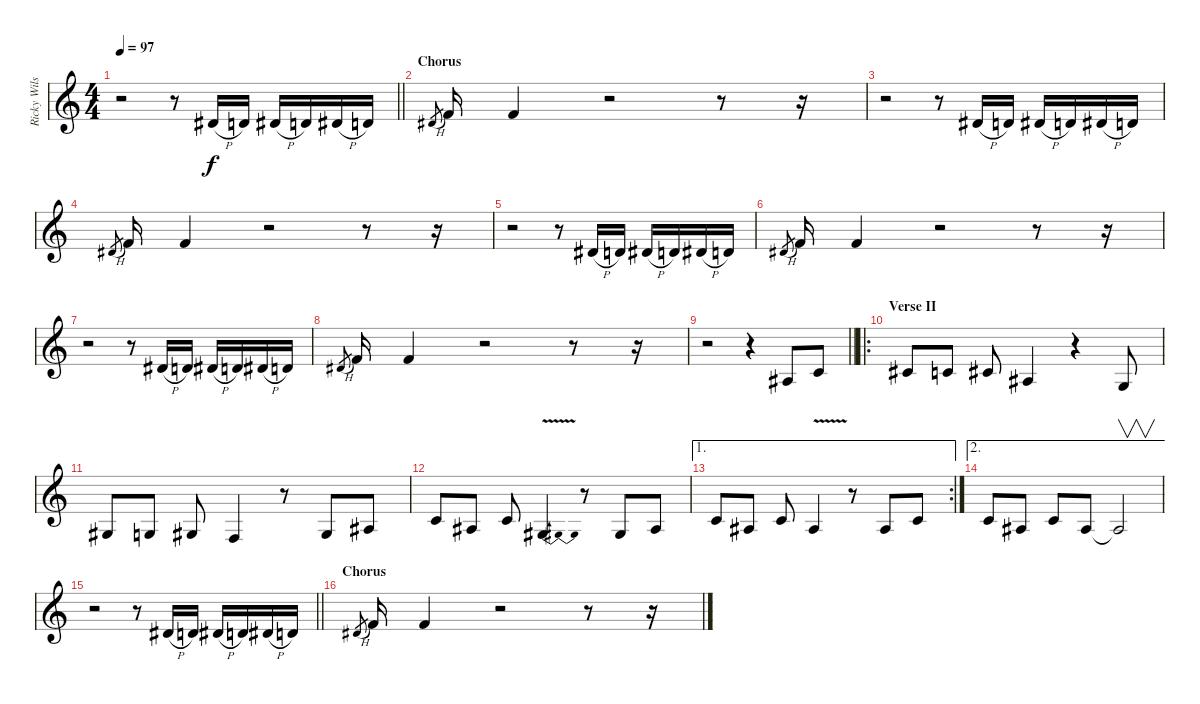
\track ("Ricky Wilson's vocals" "Ricky Wils") {instrument altosax}
\staff {score}
\tuning (E4 B3 G3 D3 A2 E2) {hide}
\ts (4 4)
\tempo 97
\clef g2
\barLineRight lightlight
\ks c
r.2{dy f} r.8 4.2{h}.16 3.2.16 4.2{h}.16 3.2.16 4.2{h}.16 3.2.16 |
\section ("" "Chorus")
4.2{h}.8{gr} 6.2.16 6.2.4 r.2 r.8 r.16 |
r.2 r.8 4.2{h}.16 3.2.16 4.2{h}.16 3.2.16 4.2{h}.16 3.2.16 |
4.2{h}.8{gr} 6.2.16 6.2.4 r.2 r.8 r.16 |
r.2 r.8 4.2{h}.16 3.2.16 4.2{h}.16 3.2.16 4.2{h}.16 3.2.16 |
4.2{h}.8{gr} 6.2.16 6.2.4 r.2 r.8 r.16 |
r.2 r.8 4.2{h}.16 3.2.16 4.2{h}.16 3.2.16 4.2{h}.16 3.2.16 |
4.2{h}.8{gr} 6.2.16 6.2.4 r.2 r.8 r.16 |
\barLineRight lightlight
r.2 r.4 3.3.8 1.2.8 |
\ro
\section ("" "Verse II")
2.2.8 1.2.8 2.2.8 3.3.4 r.4 0.3.8 |
1.3.8 0.3.8 1.3.8 3.4.4 r.8 1.3.8 3.3.8 |
1.2.8 3.3.8 1.2.8 1.3{be (bendrelease 0 0 30 1 30 1 60 0) v}.4 r.8 1.3.8 3.3.8 |
\ae 1
\rc 2
1.2.8 3.3.8 1.2.8 3.3{v}.4 r.8 3.3.8 1.2.8 |
\ae 2
1.2.8 3.3.8 1.2.8 3.3.8 3.3{t}.2{v} |
\barLineRight lightlight
r.2 r.8 4.2{h}.16 3.2.16 4.2{h}.16 3.2.16 4.2{h}.16 3.2.16 |
\section ("" "Chorus")
4.2{h}.8{gr} 6.2.16 6.2.4 r.2 r.8 r.16
